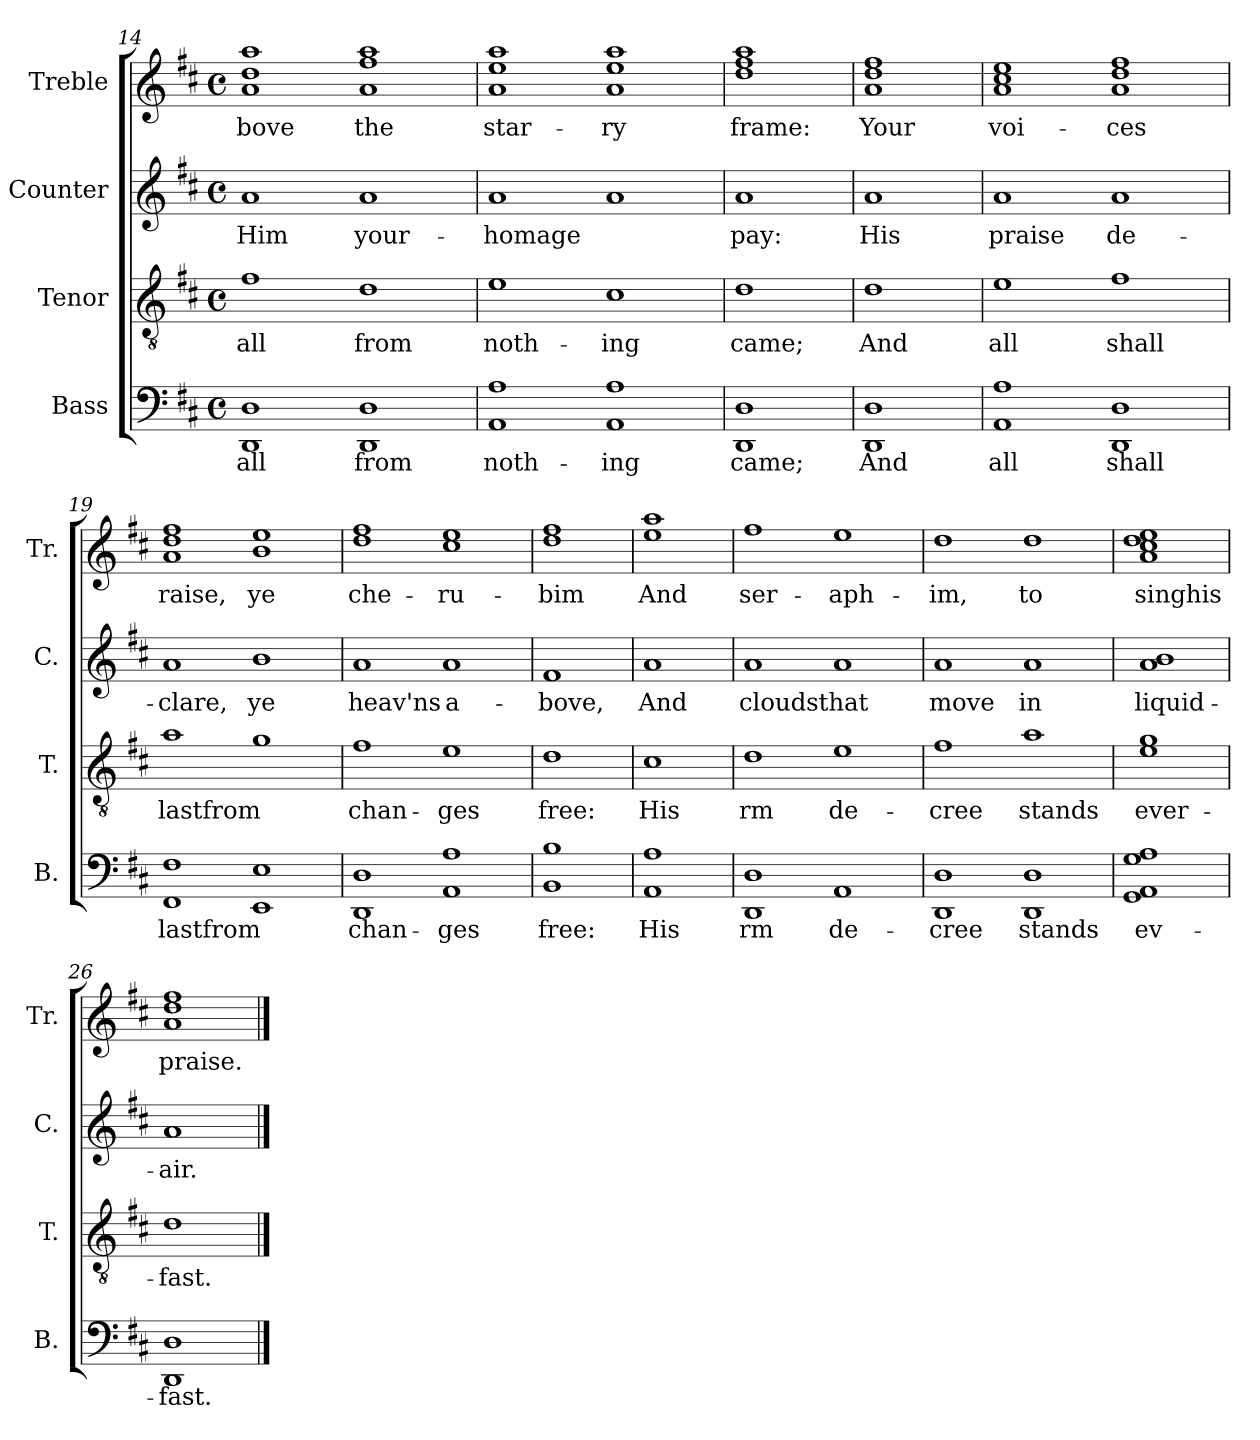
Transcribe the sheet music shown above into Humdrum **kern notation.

**kern	**text	**kern	**text	**kern	**text	**kern	**text
*part4	*part4	*part3	*part3	*part2	*part2	*part1	*part1
*staff4	*staff4	*staff3	*staff3	*staff2	*staff2	*staff1	*staff1
*I"Bass	*	*I"Tenor	*	*I"Counter	*	*I"Treble	*
*I'B.	*	*I'T.	*	*I'C.	*	*I'Tr.	*
!!LO:LB:g=z
*clefF4	*	*clefGv2	*	*clefG2	*	*clefG2	*
*k[f#c#]	*	*k[f#c#]	*	*k[f#c#]	*	*k[f#c#]	*
*D:	*	*D:	*	*D:	*	*D:	*
*M4/4	*	*M4/4	*	*M4/4	*	*M4/4	*
*met(c)	*	*met(c)	*	*met(c)	*	*met(c)	*
=14	=14	=14	=14	=14	=14	=14	=14
!	!LO:LY:a:cj	!	!LO:LY:b:cj	!	!LO:LY:b:cj	!	!LO:LY:b:cj
1D 1DD	all	1f#	all	1a	Him	1aa 1dd 1a	-bove
!	!LO:LY:a:cj	!	!LO:LY:b:cj	!	!LO:LY:b:cj	!	!LO:LY:b:cj
1D 1DD	from	1d	from	1a	your-	1aa 1ff# 1a	the
=15	=15	=15	=15	=15	=15	=15	=15
!	!LO:LY:a:cj	!	!LO:LY:b:cj	!	!LO:LY:b:cj	!	!LO:LY:b:cj
1A 1AA	noth-	1e	noth-	1a	-homage	1aa 1ee 1a	star-
!	!LO:LY:a:cj	!	!LO:LY:b:cj	!	!LO:LY:b:cj	!	!LO:LY:b:cj
1A 1AA	-ing	1c#	-ing	1a	.	1aa 1ee 1a	-ry
=16	=16	=16	=16	=16	=16	=16	=16
!	!LO:LY:a:cj	!	!LO:LY:b:cj	!	!LO:LY:b:cj	!	!LO:LY:b:cj
1D 1DD	came;	1d	came;	1a	pay:	1aa 1ff# 1dd	frame:
=17	=17	=17	=17	=17	=17	=17	=17
!	!LO:LY:a:cj	!	!LO:LY:b:cj	!	!LO:LY:b:cj	!	!LO:LY:b:cj
1D 1DD	And	1d	And	1a	His	1ff# 1dd 1a	Your
=18	=18	=18	=18	=18	=18	=18	=18
!	!LO:LY:a:cj	!	!LO:LY:b:cj	!	!LO:LY:b:cj	!	!LO:LY:b:cj
1A 1AA	all	1e	all	1a	praise	1ee 1cc# 1a	voi-
!	!LO:LY:a:cj	!	!LO:LY:b:cj	!	!LO:LY:b:cj	!	!LO:LY:b:cj
1D 1DD	shall	1f#	shall	1a	de-	1ff# 1dd 1a	-ces
=19	=19	=19	=19	=19	=19	=19	=19
!	!LO:LY:a:cj	!	!LO:LY:b:cj	!	!LO:LY:b:cj	!	!LO:LY:b:cj
1F# 1FF#	lastfrom	1a	lastfrom	1a	-clare,	1ff# 1dd 1a	raise,
!	!LO:LY:a:cj	!	!LO:LY:b:cj	!	!LO:LY:b:cj	!	!LO:LY:b:cj
1E 1EE	.	1g	.	1b	ye	1ee 1b	ye
=20	=20	=20	=20	=20	=20	=20	=20
!	!LO:LY:a:cj	!	!LO:LY:b:cj	!	!LO:LY:b:cj	!	!LO:LY:b:cj
1D 1DD	chan-	1f#	chan-	1a	heav'ns	1ff# 1dd	che-
!	!LO:LY:a:cj	!	!LO:LY:b:cj	!	!LO:LY:b:cj	!	!LO:LY:b:cj
1A 1AA	-ges	1e	-ges	1a	a-	1ee 1cc#	-ru-
=21	=21	=21	=21	=21	=21	=21	=21
!	!LO:LY:a:cj	!	!LO:LY:b:cj	!	!LO:LY:b:cj	!	!LO:LY:b:cj
1B 1BB	free:	1d	free:	1f#	-bove,	1ff# 1dd	-bim
=22	=22	=22	=22	=22	=22	=22	=22
!	!LO:LY:a:cj	!	!LO:LY:b:cj	!	!LO:LY:b:cj	!	!LO:LY:b:cj
1A 1AA	His	1c#	His	1a	And	1aa 1ee	And
=23	=23	=23	=23	=23	=23	=23	=23
!	!LO:LY:a:cj	!	!LO:LY:b:cj	!	!LO:LY:b:cj	!	!LO:LY:b:cj
1D 1DD	rm	1d	rm	1a	cloudsthat	1ff#	ser-
!	!LO:LY:a:cj	!	!LO:LY:b:cj	!	!LO:LY:b:cj	!	!LO:LY:b:cj
1AA	de-	1e	de-	1a	.	1ee	-aph-
=24	=24	=24	=24	=24	=24	=24	=24
!	!LO:LY:a:cj	!	!LO:LY:b:cj	!	!LO:LY:b:cj	!	!LO:LY:b:cj
1D 1DD	-cree	1f#	-cree	1a	move	1dd	-im,
!	!LO:LY:a:cj	!	!LO:LY:b:cj	!	!LO:LY:b:cj	!	!LO:LY:b:cj
1D 1DD	stands	1a	stands	1a	in	1dd	to
=25	=25	=25	=25	=25	=25	=25	=25
!	!LO:LY:a:cj	!	!LO:LY:b:cj	!	!LO:LY:b:cj	!	!LO:LY:b:cj
1A 1G 1GG 1AA	ev-	1g 1e	ever-	1b 1a	liquid-	1ee 1dd 1cc# 1a	singhis
=26	=26	=26	=26	=26	=26	=26	=26
!	!LO:LY:a:cj	!	!LO:LY:b:cj	!	!LO:LY:b:cj	!	!LO:LY:b:cj
1D 1DD	-fast.	1d	-fast.	1a	-air.	1ff# 1dd 1a	praise.
==	==	==	==	==	==	==	==
*-	*-	*-	*-	*-	*-	*-	*-
